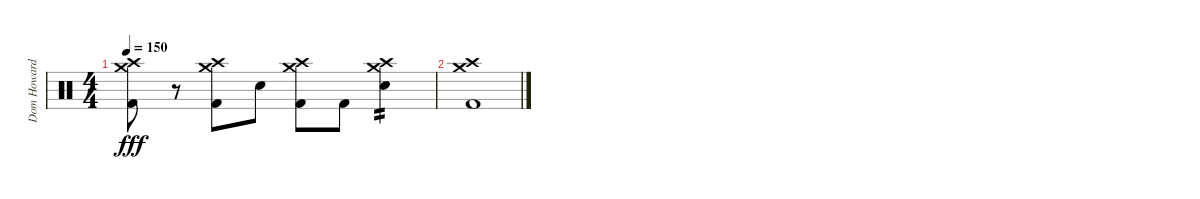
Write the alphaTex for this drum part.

\track ("Dom Howard" "Dom Howard") {instrument percussion}
\staff {score}
\articulation defaults
\ts (4 4)
\tempo 150
\clef neutral
\ks c
("Crash medium (hit)" "Crash high (hit)" "Kick (hit) 2").8{dy fff} r.8 ("Crash medium (hit)" "Crash high (hit)" "Kick (hit) 2").8 "Electric Snare (hit)".8 ("Crash medium (hit)" "Crash high (hit)" "Kick (hit) 2").8 "Kick (hit) 2".8 ("Crash medium (hit)" "Crash high (hit)" "Electric Snare (hit)").4{tp 2} |
("Crash medium (hit)" "Crash high (hit)" "Kick (hit) 2").1
